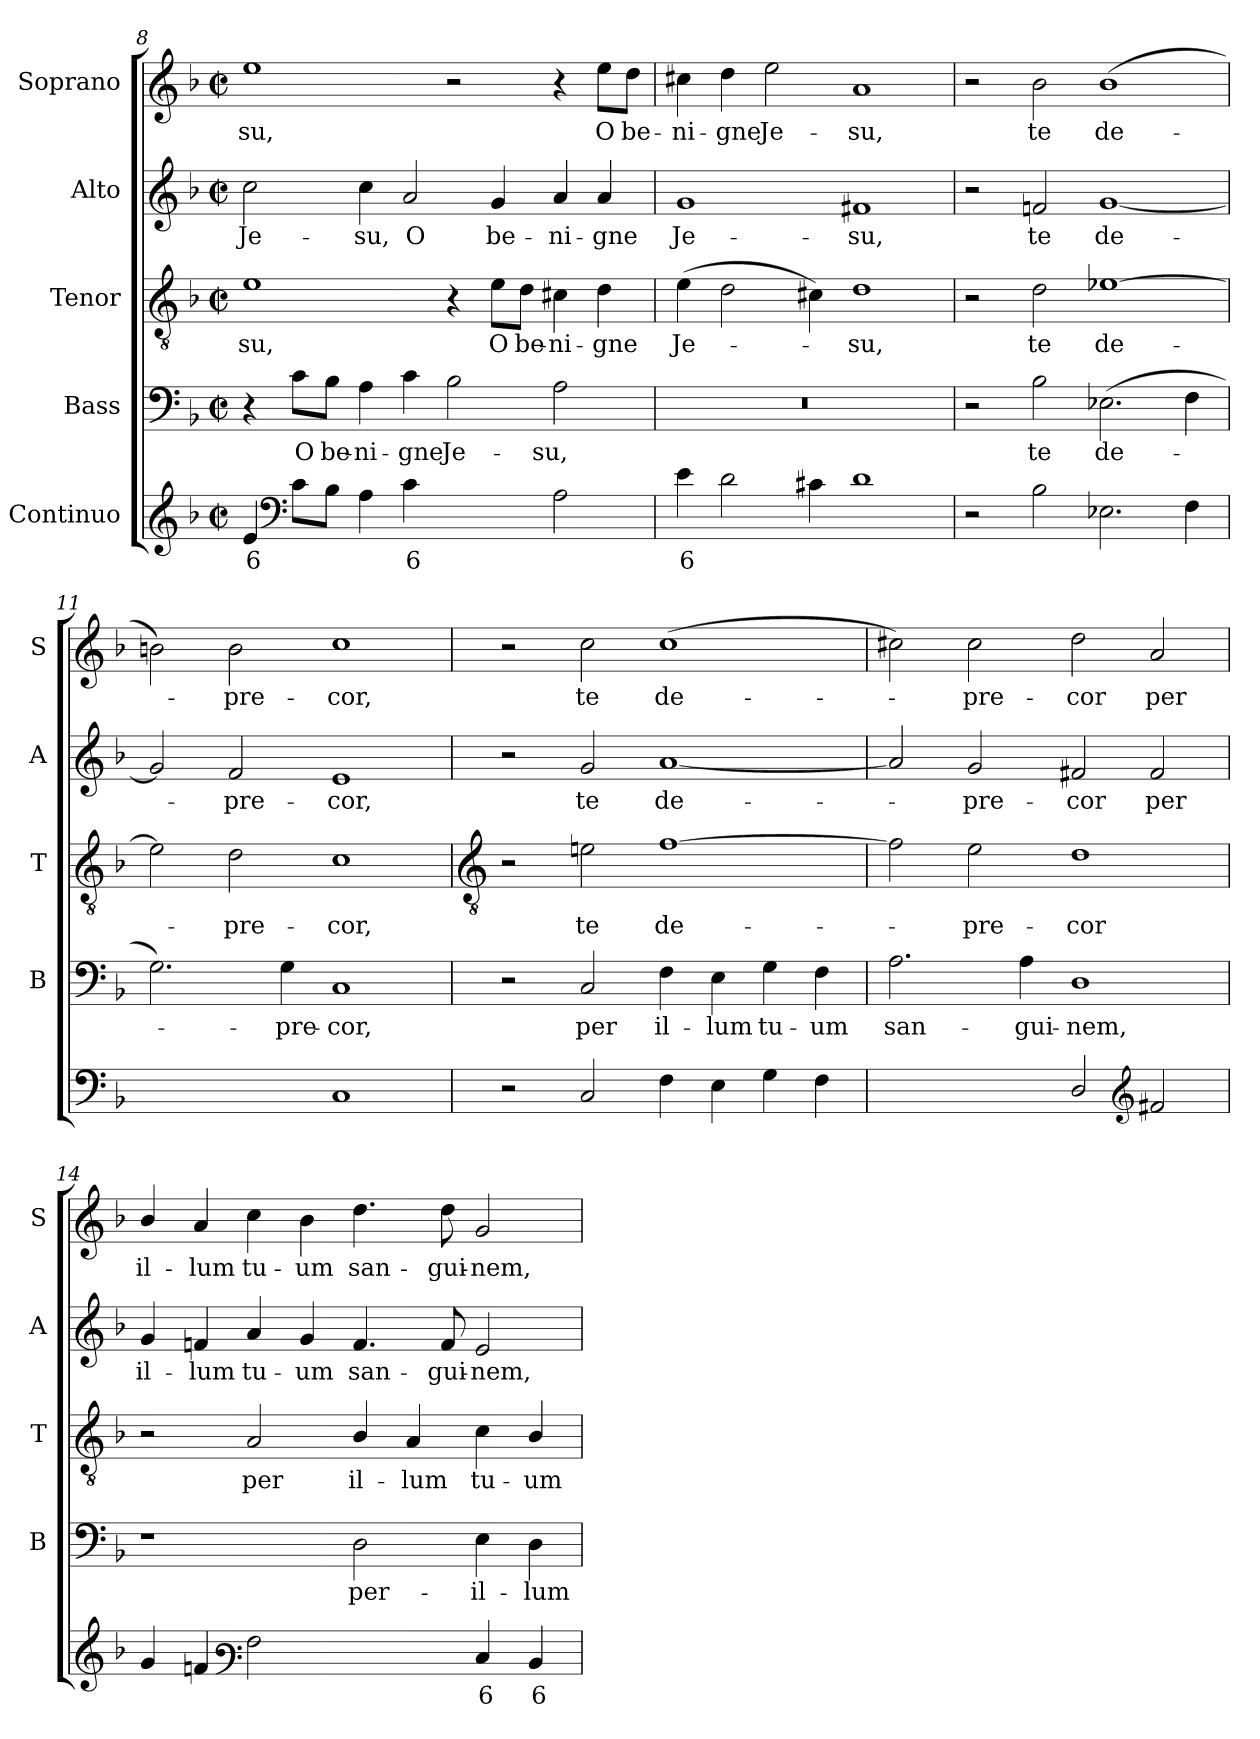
**kern	**text	**kern	**text	**kern	**text	**kern	**text	**kern	**text
*part5	*part5	*part4	*part4	*part3	*part3	*part2	*part2	*part1	*part1
*staff5	*staff5	*staff4	*staff4	*staff3	*staff3	*staff2	*staff2	*staff1	*staff1
*I"Continuo	*	*I"Bass	*	*I"Tenor	*	*I"Alto	*	*I"Soprano	*
*	*	*I'B	*	*I'T	*	*I'A	*	*I'S	*
!!LO:LB:g=z
*clefG2	*	*clefF4	*	*clefGv2	*	*clefG2	*	*clefG2	*
*k[b-]	*	*k[b-]	*	*k[b-]	*	*k[b-]	*	*k[b-]	*
*F:	*	*F:	*	*F:	*	*F:	*	*F:	*
*M4/2	*	*M4/2	*	*M4/2	*	*M4/2	*	*M4/2	*
*met(c|)	*	*met(c|)	*	*met(c|)	*	*met(c|)	*	*met(c|)	*
=8	=8	=8	=8	=8	=8	=8	=8	=8	=8
!	!LO:LY:b	!	!	!	!LO:LY:b	!	!LO:LY:b	!	!LO:LY:b
4e	6	4r	.	1e	-su,	2cc	Je-	1ee	su,
*clefF4	*	*	*	*	*	*	*	*	*
!	!	!	!LO:LY:b	!	!	!	!	!	!
8cL	.	8c\L	O	.	.	.	.	.	.
!	!	!	!LO:LY:b	!	!	!	!	!	!
8B-J	.	8B-\J	be-	.	.	.	.	.	.
!	!	!	!LO:LY:b	!	!	!	!LO:LY:b	!	!
4A	.	4A	-ni-	.	.	4cc	-su,	.	.
!	!LO:LY:b	!	!LO:LY:b	!	!	!	!LO:LY:b	!	!
4c	6	4c	-gne	.	.	2a	O	.	.
!	!LO:LY:b	!	!LO:LY:b	!	!	!	!	!	!
[4B-yy	7	2B-	Je-	4r	.	.	.	2r	.
!	!LO:LY:b	!	!	!	!LO:LY:b	!	!LO:LY:b	!	!
4B-yy]	6	.	.	8e\L	O	4g	be-	.	.
!	!	!	!	!	!LO:LY:b	!	!	!	!
.	.	.	.	8d\J	be-	.	.	.	.
!	!	!	!LO:LY:b	!	!LO:LY:b	!	!LO:LY:b	!	!
2A	.	2A	-su,	4c#X	-ni-	4a	-ni-	4r	.
!	!	!	!	!	!LO:LY:b	!	!LO:LY:b	!	!LO:LY:b
.	.	.	.	4d	-gne	4a	-gne	8ee\L	O
!	!	!	!	!	!	!	!	!	!LO:LY:b
.	.	.	.	.	.	.	.	8dd\J	be-
=9	=9	=9	=9	=9	=9	=9	=9	=9	=9
!	!LO:LY:b	!	!	!	!LO:LY:b	!	!LO:LY:b	!	!LO:LY:b
4e	6	0r	.	(>4e	Je-	1g	Je-	4cc#X	-ni-
!	!	!	!	!	!	!	!	!	!LO:LY:b
2d	.	.	.	2d	.	.	.	4dd	-gne
!	!	!	!	!	!	!	!	!	!LO:LY:b
.	.	.	.	.	.	.	.	2ee	Je-
4c#X	.	.	.	4c#X)	.	.	.	.	.
!	!	!	!	!	!LO:LY:b	!	!LO:LY:b	!	!LO:LY:b
1d	.	.	.	1d	su,	1f#X	-su,	1a	-su,
=10	=10	=10	=10	=10	=10	=10	=10	=10	=10
2r	.	2r	.	2r	.	2r	.	2r	.
!	!	!	!LO:LY:b	!	!LO:LY:b	!	!LO:LY:b	!	!LO:LY:b
2B-	.	2B-	te	2d	te	2fn	te	2b-	te
!	!	!	!LO:LY:b	!	!LO:LY:b	!	!LO:LY:b	!	!LO:LY:b
2.E-X	.	(>2.E-X	de-	[1e-X	de-	[1g	de-	(>1b-	de-
4F	.	4F	.	.	.	.	.	.	.
=11	=11	=11	=11	=11	=11	=11	=11	=11	=11
!	!LO:LY:b	!	!	!	!	!	!	!	!
[2Gyy	6	2.G)	.	2e-]	.	2g]	.	2bn)	.
!	!	!	!	!	!LO:LY:b	!	!LO:LY:b	!	!LO:LY:b
2Gyy]	.	.	.	2d	pre-	2f	pre-	2b	pre-
!	!	!	!LO:LY:b	!	!	!	!	!	!
.	.	4G	pre-	.	.	.	.	.	.
!	!	!	!LO:LY:b	!	!LO:LY:b	!	!LO:LY:b	!	!LO:LY:b
1C	.	1C	-cor,	1c	-cor,	1e	-cor,	1cc	-cor,
!!LO:LB:g=z
=12	=12	=12	=12	=12	=12	=12	=12	=12	=12
*	*	*	*	*clefGv2	*	*	*	*	*
2r	.	2r	.	2r	.	2r	.	2r	.
!	!	!	!LO:LY:b	!	!LO:LY:b	!	!LO:LY:b	!	!LO:LY:b
2C	.	2C	per	2en	te	2g	te	2cc	te
!	!	!	!LO:LY:b	!	!LO:LY:b	!	!LO:LY:b	!	!LO:LY:b
4F	.	4F	il-	[1f	de-	[1a	de-	(>1cc	de-
!	!	!	!LO:LY:b	!	!	!	!	!	!
4E	.	4E	-lum	.	.	.	.	.	.
!	!	!	!LO:LY:b	!	!	!	!	!	!
4G	.	4G	tu-	.	.	.	.	.	.
!	!	!	!LO:LY:b	!	!	!	!	!	!
4F	.	4F	-um	.	.	.	.	.	.
=13	=13	=13	=13	=13	=13	=13	=13	=13	=13
!	!LO:LY:b	!	!LO:LY:b	!	!	!	!	!	!
[2Ayy	6	2.A	san-	2f]	.	2a]	.	2cc#X)	.
!	!	!	!	!	!LO:LY:b	!	!LO:LY:b	!	!LO:LY:b
2Ayy]	.	.	.	2e	pre-	2g	pre-	2cc#	pre-
!	!	!	!LO:LY:b	!	!	!	!	!	!
.	.	4A	-gui-	.	.	.	.	.	.
!	!	!	!LO:LY:b	!	!LO:LY:b	!	!LO:LY:b	!	!LO:LY:b
2D/	.	1D	-nem,	1d	-cor	2f#X	-cor	2dd	-cor
*clefG2	*	*	*	*	*	*	*	*	*
!	!	!	!	!	!	!	!LO:LY:b	!	!LO:LY:b
2f#X	.	.	.	.	.	2f#	per	2a	per
=14	=14	=14	=14	=14	=14	=14	=14	=14	=14
!	!	!	!	!	!	!	!LO:LY:b	!	!LO:LY:b
4g	.	1r	.	2r	.	4g	il-	4b-/	il-
!	!	!	!	!	!	!	!LO:LY:b	!	!LO:LY:b
4fn	.	.	.	.	.	4fn	-lum	4a	-lum
*clefF3	*	*	*	*	*	*	*	*	*
!	!	!	!	!	!LO:LY:b	!	!LO:LY:b	!	!LO:LY:b
2A	.	.	.	2A	per	4a	tu-	4cc	tu-
!	!	!	!	!	!	!	!LO:LY:b	!	!LO:LY:b
.	.	.	.	.	.	4g	-um	4b-	-um
!	!LO:LY:b	!	!LO:LY:b	!	!LO:LY:b	!	!LO:LY:b	!	!LO:LY:b
[4Dyy	6	2D	per-	4B-/	il-	4.f	san-	4.dd	san-
!	!LO:LY:b	!	!	!	!LO:LY:b	!	!	!	!
4Dyy]	5	.	.	4A	-lum	.	.	.	.
!	!	!	!	!	!	!	!LO:LY:b	!	!LO:LY:b
.	.	.	.	.	.	8f	-gui-	8dd	-gui-
!	!LO:LY:b	!	!LO:LY:b	!	!LO:LY:b	!	!LO:LY:b	!	!LO:LY:b
4E	6	4E	-il-	4c	tu-	2e	-nem,	2g	-nem,
!	!LO:LY:b	!	!LO:LY:b	!	!LO:LY:b	!	!	!	!
4D	6	4D	-lum	4B-/	-um	.	.	.	.
=	=	=	=	=	=	=	=	=	=
*-	*-	*-	*-	*-	*-	*-	*-	*-	*-
